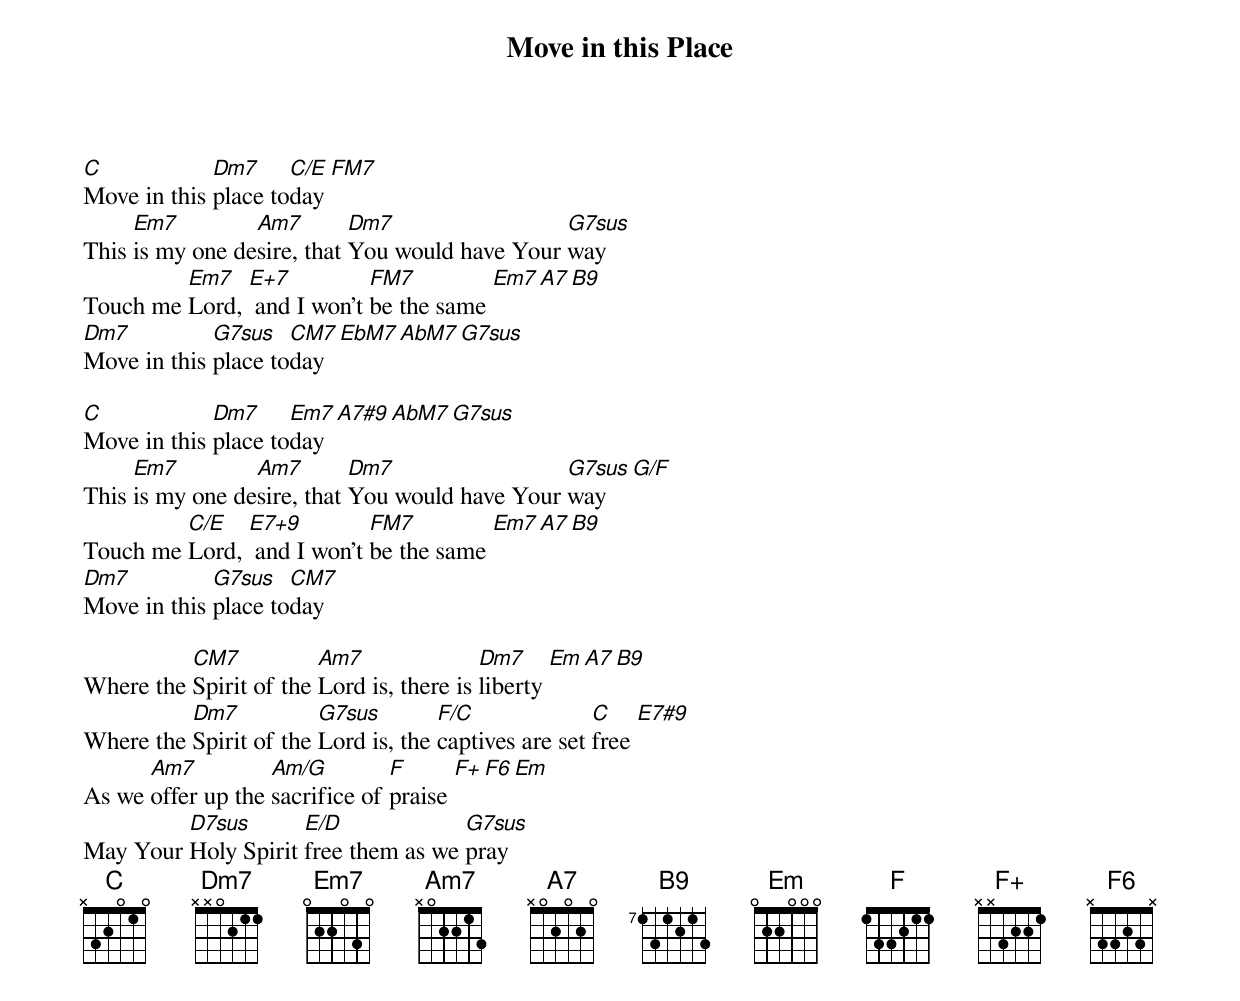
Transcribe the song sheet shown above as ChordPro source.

{title: Move in this Place}
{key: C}
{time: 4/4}
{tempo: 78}
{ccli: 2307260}
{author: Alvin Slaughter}
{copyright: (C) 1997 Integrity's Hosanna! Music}

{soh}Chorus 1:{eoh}
[C]Move in this [Dm7]place to[C/E]day [FM7]
This [Em7]is my one de[Am7]sire, that [Dm7]You would have Your [G7sus]way
Touch me [Em7]Lord, [E+7] and I won't [FM7]be the same [Em7][A7][B9]
[Dm7]Move in this [G7sus]place to[CM7]day [EbM7][AbM7][G7sus]

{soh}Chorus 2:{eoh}
[C]Move in this [Dm7]place to[Em7]day [A7#9][AbM7][G7sus]
This [Em7]is my one de[Am7]sire, that [Dm7]You would have Your [G7sus]way [G/F]
Touch me [C/E]Lord, [E7+9] and I won't [FM7]be the same [Em7][A7][B9]
[Dm7]Move in this [G7sus]place to[CM7]day

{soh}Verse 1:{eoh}
Where the [CM7]Spirit of the [Am7]Lord is, there is [Dm7]liberty [Em][A7][B9]
Where the [Dm7]Spirit of the [G7sus]Lord is, the [F/C]captives are set [C]free [E7#9]
As we [Am7]offer up the [Am/G]sacrifice of [F]praise [F+][F6][Em]
May Your [D7sus]Holy Spirit [E/D]free them as we [G7sus]pray
